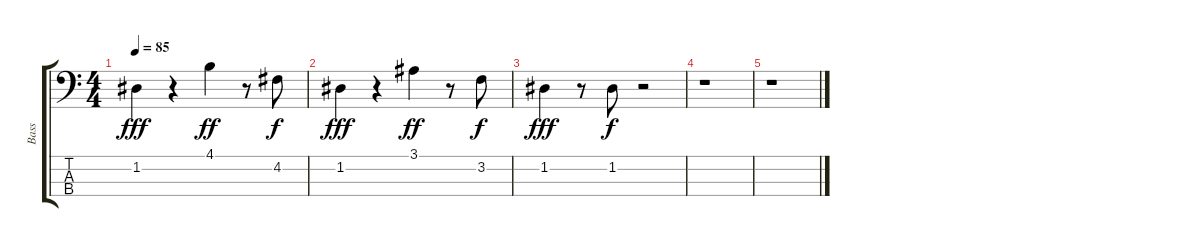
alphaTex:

\track ("Bass" "Bass") {instrument electricbassfinger}
\staff {score tabs}
\tuning (G2 D2 A1 E1) {hide}
\ts (4 4)
\tempo 85
\clef f4
\ks c
1.2.4{dy fff} r.4 4.1.4{dy ff} r.8 4.2.8{dy f} |
1.2.4{dy fff} r.4 3.1.4{dy ff} r.8 3.2.8{dy f} |
1.2.4{dy fff} r.8 1.2.8{dy f} r.2 |
r.1 |
r.1
